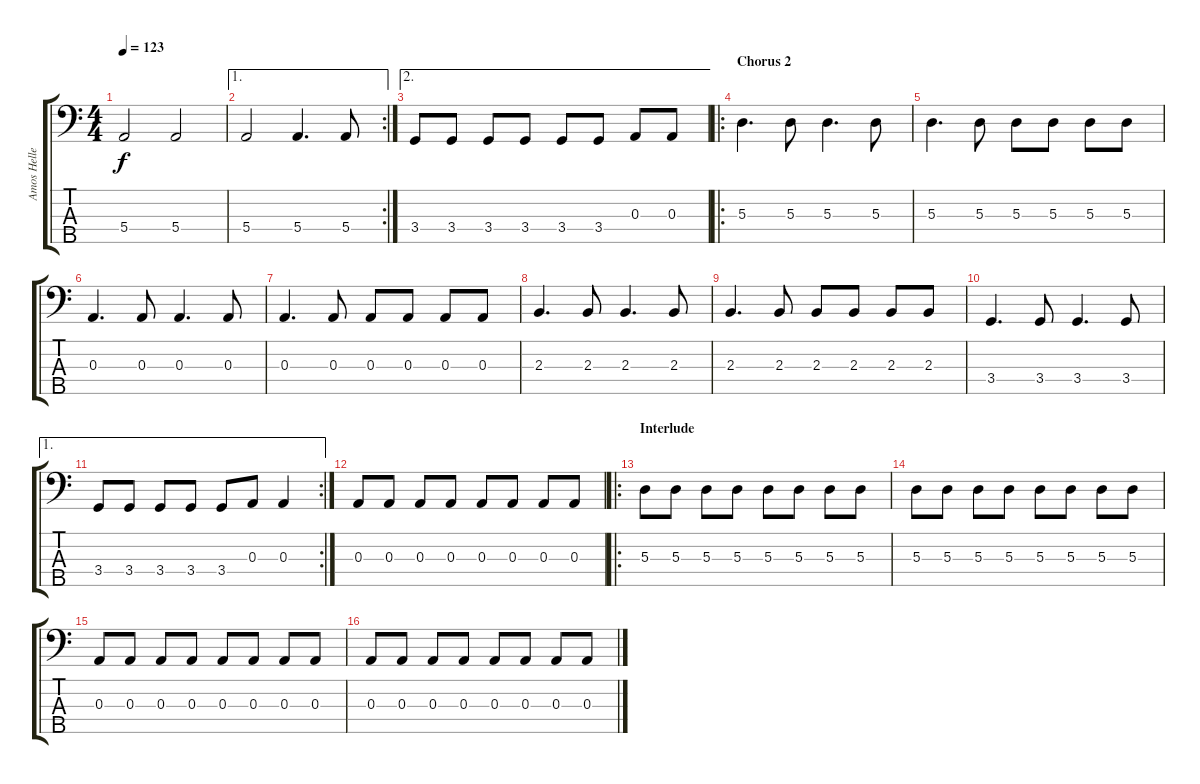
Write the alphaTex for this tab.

\track ("Amos Heller" "Amos Helle") {instrument electricbassfinger}
\staff {score tabs}
\tuning (G2 D2 A1 E1 B0) {hide}
\ts (4 4)
\tempo 123
\clef f4
\ks c
5.4.2{dy f} 5.4.2 |
\ae 1
\rc 2
5.4.2 5.4.4{d} 5.4.8 |
\ae 2
3.4.8 3.4.8 3.4.8 3.4.8 3.4.8 3.4.8 0.3.8 0.3.8 |
\ro
\section ("" "Chorus 2")
5.3.4{d} 5.3.8 5.3.4{d} 5.3.8 |
5.3.4{d} 5.3.8 5.3.8 5.3.8 5.3.8 5.3.8 |
0.3.4{d} 0.3.8 0.3.4{d} 0.3.8 |
0.3.4{d} 0.3.8 0.3.8 0.3.8 0.3.8 0.3.8 |
2.3.4{d} 2.3.8 2.3.4{d} 2.3.8 |
2.3.4{d} 2.3.8 2.3.8 2.3.8 2.3.8 2.3.8 |
3.4.4{d} 3.4.8 3.4.4{d} 3.4.8 |
\ae 1
\rc 2
3.4.8 3.4.8 3.4.8 3.4.8 3.4.8 0.3.8 0.3.4 |
0.3.8 0.3.8 0.3.8 0.3.8 0.3.8 0.3.8 0.3.8 0.3.8 |
\ro
\section ("" "Interlude")
5.3.8 5.3.8 5.3.8 5.3.8 5.3.8 5.3.8 5.3.8 5.3.8 |
5.3.8 5.3.8 5.3.8 5.3.8 5.3.8 5.3.8 5.3.8 5.3.8 |
0.3.8 0.3.8 0.3.8 0.3.8 0.3.8 0.3.8 0.3.8 0.3.8 |
0.3.8 0.3.8 0.3.8 0.3.8 0.3.8 0.3.8 0.3.8 0.3.8
